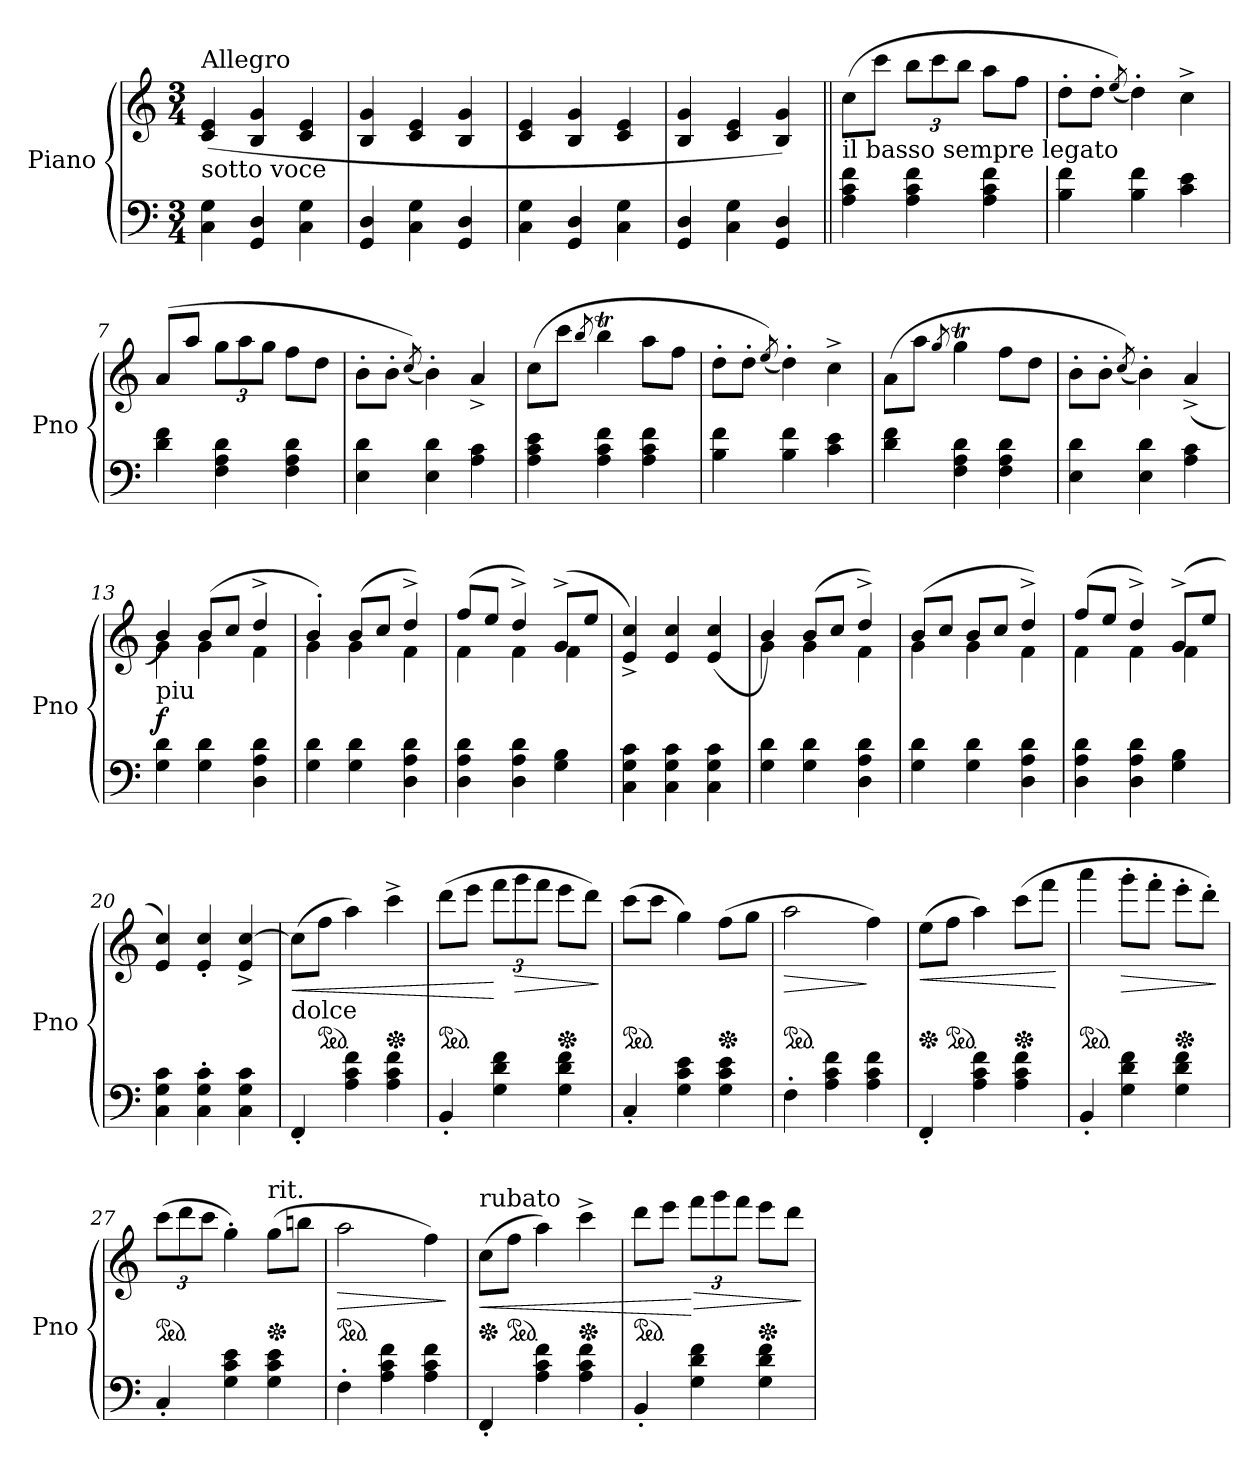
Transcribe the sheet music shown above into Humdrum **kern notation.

**kern	**kern	**dynam
*part1	*part1	*part1
*staff2	*staff1	*staff1/2
*I"Piano	*	*
*I'Pno	*	*
*clefF4	*clefG2	*
*k[]	*k[]	*
*C:	*C:	*
*M3/4	*M3/4	*
=1	=1	=1
!	!LO:TX:a:t=Allegro	!
!	!LO:TX:b:t=sotto voce	!
4C\ 4G\	(4c/ 4e/	.
4GG/ 4D/	4B/ 4g/	.
4C\ 4G\	4c/ 4e/	.
=2	=2	=2
4GG/ 4D/	4B/ 4g/	.
4C\ 4G\	4c/ 4e/	.
4GG/ 4D/	4B/ 4g/	.
=3	=3	=3
4C\ 4G\	4c/ 4e/	.
4GG/ 4D/	4B/ 4g/	.
4C\ 4G\	4c/ 4e/	.
=4	=4	=4
4GG/ 4D/	4B/ 4g/	.
4C\ 4G\	4c/ 4e/	.
4GG/ 4D/	4B/ 4g/)	.
=5||	=5||	=5||
!	!LO:TX:b:t=il basso sempre legato	!
4A\ 4c\ 4f\	(8cc\L	.
.	8ccc\J	.
*	*Xbrackettup	*
4A\ 4c\ 4f\	12bb\L	.
.	12ccc\	.
.	12bb\J	.
4A\ 4c\ 4f\	8aa\L	.
.	8ff\J	.
=6	=6	=6
4B\ 4f\	8dd'\L	.
.	8dd'\J	.
.	(8qee/)	.
4B\ 4f\	4dd'\)	.
4c\ 4e\	4cc^\	.
=7	=7	=7
4d\ 4f\	(8a/L	.
.	8aa/J	.
4F\ 4A\ 4d\	12gg\L	.
.	12aa\	.
.	12gg\J	.
4F\ 4A\ 4d\	8ff\L	.
.	8dd\J	.
=8	=8	=8
4E\ 4d\	8b'\L	.
.	8b'\J	.
.	(8qcc/)	.
4E\ 4d\	4b'\)	.
4A\ 4c\	4a^/	.
!!LO:LB:g=z
=9	=9	=9
4A\ 4c\ 4e\	(8cc\L	.
.	8ccc\J	.
.	8qbb/	.
4A\ 4c\ 4f\	4bbt\	.
4A\ 4c\ 4f\	8aa\L	.
.	8ff\J	.
=10	=10	=10
4B\ 4f\	8dd'\L	.
.	8dd'\J	.
.	(8qee/)	.
4B\ 4f\	4dd'\)	.
4c\ 4e\	4cc^\	.
=11	=11	=11
4d\ 4f\	(8a\L	.
.	8aa\J	.
.	8qgg/	.
4F\ 4A\ 4d\	4ggT\	.
4F\ 4A\ 4d\	8ff\L	.
.	8dd\J	.
=12	=12	=12
4E\ 4d\	8b'\L	.
.	8b'\J	.
.	(8qcc/)	.
4E\ 4d\	4b'\)	.
4A\ 4c\	(4a^/	.
=13	=13	=13
*	*^	*
!	!LO:TX:b:t=piu	!	!
!	!	!	!LO:DY:a=2
4G\ 4d\	4b/)	4g\	f
4G\ 4d\	(8b/L	4g\	.
.	8cc/J	.	.
4D\ 4A\ 4d\	4dd^/	4f\	.
=14	=14	=14	=14
4G\ 4d\	4b'/)	4g\	.
4G\ 4d\	(8b/L	4g\	.
.	8cc/J	.	.
4D\ 4A\ 4d\	4dd^/)	4f\	.
=15	=15	=15	=15
4D\ 4A\ 4d\	(8ff/L	4f\	.
.	8ee/J	.	.
4D\ 4A\ 4d\	4dd^/)	4f\	.
4G\ 4B\	(8g^/L	4f\	.
.	8ee/J	.	.
*	*v	*v	*
=16	=16	=16
4C\ 4G\ 4c\	4e/^ 4cc/^)	.
4C\ 4G\ 4c\	4e/ 4cc/	.
4C\ 4G\ 4c\	(4e/ 4cc/	.
=17	=17	=17
*	*^	*
4G\ 4d\	4b/)	4g\	.
4G\ 4d\	(8b/L	4g\	.
.	8cc/J	.	.
4D\ 4A\ 4d\	4dd^/)	4f\	.
!!LO:LB:g=z	!!
=18	=18	=18	=18
4G\ 4d\	(8b/L	4g\	.
.	8cc/J	.	.
4G\ 4d\	8b/L	4g\	.
.	8cc/J	.	.
4D\ 4A\ 4d\	4dd^/)	4f\	.
=19	=19	=19	=19
4D\ 4A\ 4d\	(8ff/L	4f\	.
.	8ee/J	.	.
4D\ 4A\ 4d\	4dd^/)	4f\	.
4G\ 4B\	(8g^/L	4f\	.
.	8ee/J	.	.
*	*v	*v	*
=20	=20	=20
4C\ 4G\ 4c\	4e/ 4cc/)	.
4C\' 4G\' 4c\'	4e/' 4cc/'	.
4C\ 4G\ 4c\	4e/^ [4cc/^	.
=21	=21	=21
!	!LO:TX:b:t=dolce	!
!	!	!LO:HP:b
4FF'/	(8cc\L]	<
*	*ped	*
.	8ff\J	.
4A\ 4c\ 4f\	4aa\)	.
*	*Xped	*
4A\ 4c\ 4f\	4ccc^\	.
=22	=22	=22
*	*ped	*
4BB'/	(8ddd\L	.
.	8eee\J	.
4G\ 4d\ 4f\	12fff\L	[
!	!	!LO:HP:b
.	12ggg\	>
.	12fff\J	.
*	*Xped	*
4G\ 4d\ 4f\	8eee\L	.
.	8ddd\J)	.
.	.	]
=23	=23	=23
*	*ped	*
4C'/	(8ccc\L	.
.	8ccc\J	.
4G\ 4c\ 4e\	4gg\)	.
*	*Xped	*
4G\ 4c\ 4e\	(8ff\L	.
.	8gg\J	.
=24	=24	=24
*	*ped	*
!	!	!LO:HP:b
4F'\	2aa\	>
4A\ 4c\ 4f\	.	.
4A\ 4c\ 4f\	4ff\)	]
=25	=25	=25
*	*Xped	*
!	!	!LO:HP:b
4FF'/	(8ee\L	<
*	*ped	*
.	8ff\J	.
4A\ 4c\ 4f\	4aa\)	.
*	*Xped	*
4A\ 4c\ 4f\	(8ccc\L	.
.	8fff\J	.
.	.	[
=26	=26	=26
*	*ped	*
4BB'/	4aaa\	.
!	!	!LO:HP:b
4G\ 4d\ 4f\	8ggg'\L	>
.	8fff'\J	.
*	*Xped	*
4G\ 4d\ 4f\	8eee'\L	.
.	8ddd'\J)	.
.	.	]
!!LO:LB:g=z
=27	=27	=27
*	*ped	*
4C'/	(12ccc\L	.
.	12ddd\	.
.	12ccc\J	.
4G\ 4c\ 4e\	4gg'\)	.
*	*Xped	*
!	!LO:TX:a:t=rit.	!
4G\ 4c\ 4e\	(8gg\L	.
.	8bbn\J	.
=28	=28	=28
*	*ped	*
!	!	!LO:HP:b
4F'\	2aa\	>
4A\ 4c\ 4f\	.	.
4A\ 4c\ 4f\	4ff\)	.
.	.	]
=29	=29	=29
*	*Xped	*
!	!LO:TX:a:t=rubato	!
!	!	!LO:HP:b
4FF'/	(8cc\L	<
*	*ped	*
.	8ff\J	.
4A\ 4c\ 4f\	4aa\)	.
*	*Xped	*
4A\ 4c\ 4f\	4ccc^\	.
=30	=30	=30
*	*ped	*
4BB'/	8ddd\L	.
.	8eee\J	.
!	!	!LO:HP:n=1:b
4G\ 4d\ 4f\	12fff\L	[ >
.	12ggg\	.
.	12fff\J	.
*	*Xped	*
4G\ 4d\ 4f\	8eee\L	.
.	8ddd\J	.
.	.	]
=	=	=
*-	*-	*-
